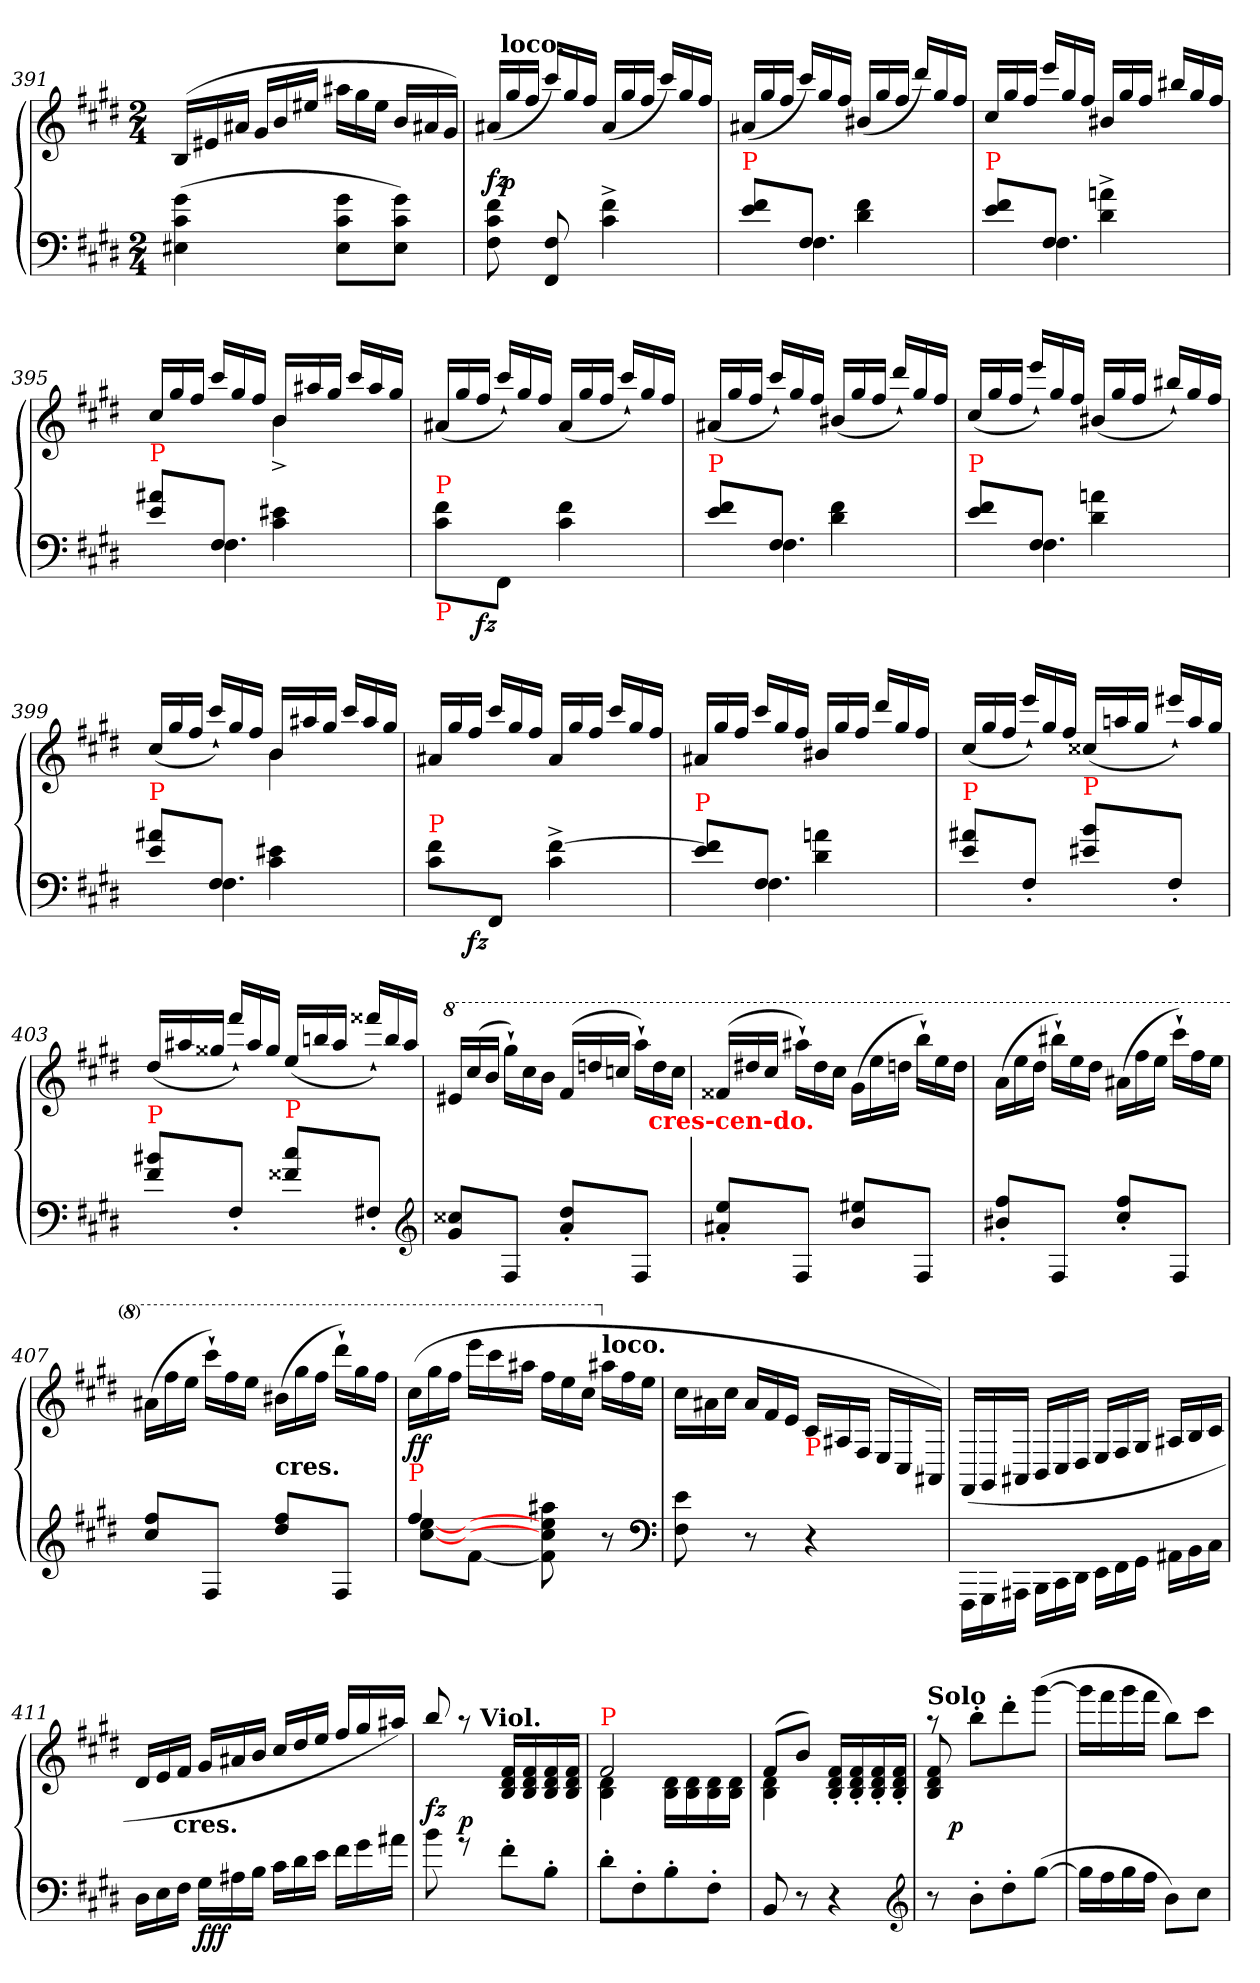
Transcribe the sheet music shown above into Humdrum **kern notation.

**kern	**kern	**dynam
*part1	*part1	*part1
*staff2	*staff1	*staff1/2
*clefF4	*clefG2	*
*k[f#c#g#d#]	*k[f#c#g#d#]	*
*M2/4	*M2/4	*
*	*Xtuplet	*
=391	=391	=391
(<4g# 4c# 4E#X	(<24BLL	.
.	24e#X	.
.	24a#XJJ	.
.	24g#/LL	.
.	24b	.
.	24ee#XJJ	.
8g# 8c# 8E#L	24aa#XLL	.
.	24gg#	.
.	24ee#JJ	.
8g# 8c# 8E#J)	24bLL	.
.	24a#X	.
.	24g#JJ)	.
=392	=392	=392
8f#\ 8c#\ 8F#\	(<24a#X/LL	fz
!	!LO:TX:a:B:t=loco.	!
.	24gg#/	p
.	24ff#/JJ	.
8F# 8FF#	24ccc#/LL)	.
.	24gg#	.
.	24ff#JJ	.
4f#^<\ 4c#^<\	(<24a#/LL	.
.	24gg#/	.
.	24ff#/JJ	.
.	24ccc#/LL)	.
.	24gg#/	.
.	24ff#/JJ	.
=393	=393	=393
*^	*	*
!LO:TX:a:color=red:t=P	!	!	!
8f#\ 8e\L	8ryy	(<24a#X/LL	.
.	.	24gg#	.
.	.	24ff#JJ	.
8F#/J	4.F#\	24ccc#/LL)	.
.	.	24gg#	.
.	.	24ff#JJ	.
4f#\ 4d#\	.	(<24b#X/LL	.
.	.	24gg#/	.
.	.	24ff#/JJ	.
.	.	24ddd#/LL)	.
.	.	24gg#/	.
.	.	24ff#/JJ	.
=394	=394	=394	=394
!LO:TX:a:color=red:t=P	!	!	!
8f#\ 8e\L	8ryy	24cc#/LL	.
.	.	24gg#	.
.	.	24ff#JJ	.
8F#/J	4.F#\	24eee/LL	.
.	.	24gg#	.
.	.	24ff#JJ	.
4an^<\ 4d#^<\	.	24b#X/LL	.
.	.	24gg#/	.
.	.	24ff#/JJ	.
.	.	24bb#X/LL	.
.	.	24gg#/	.
.	.	24ff#/JJ	.
=395	=395	=395	=395
*	*	*^	*
!LO:TX:a:color=red:t=P	!	!	!	!
8a#X\ 8e\L	8ryy	24cc#/LL	4ryy	.
.	.	24gg#	.	.
.	.	24ff#JJ	.	.
8F#/J	4.F#	24ccc#/LL	.	.
.	.	24gg#	.	.
.	.	24ff#JJ	.	.
4e#X\ 4c#\	.	24bLL	4b^<	.
.	.	24aa#X	.	.
.	.	24gg#JJ	.	.
.	.	24ccc#LL	.	.
.	.	24aa#	.	.
.	.	24gg#JJ	.	.
*v	*v	*	*	*
*	*v	*v	*
=396	=396	=396
!LO:TX:b:color=red:t=P	!	!
!LO:TX:a:color=red:t=P	!	!
8f#\ 8c#\L	(<24a#X/LL	.
.	24gg#	.
.	24ff#JJ	.
!	!	!LO:DY:b=2:rj
8FF#J	24ccc#`>/LL)	fz
.	24gg#	.
.	24ff#JJ	.
4f#\ 4c#\	(<24a#/LL	.
.	24gg#/	.
.	24ff#/JJ	.
.	24ccc#`>/LL)	.
.	24gg#/	.
.	24ff#/JJ	.
=397	=397	=397
*^	*	*
!LO:TX:a:color=red:t=P	!	!	!
8f#\ 8e\L	8ryy	(<24a#X/LL	.
.	.	24gg#	.
.	.	24ff#JJ	.
8F#/J	4.F#\	24ccc#`>/LL)	.
.	.	24gg#	.
.	.	24ff#JJ	.
4f#\ 4d#\	.	(<24b#X/LL	.
.	.	24gg#/	.
.	.	24ff#/JJ	.
.	.	24ddd#`>/LL)	.
.	.	24gg#/	.
.	.	24ff#/JJ	.
=398	=398	=398	=398
!LO:TX:a:color=red:t=P	!	!	!
8f#\ 8e\L	8ryy	(<24cc#/LL	.
.	.	24gg#	.
.	.	24ff#JJ	.
8F#/J	4.F#\	24eee`>/LL)	.
.	.	24gg#	.
.	.	24ff#JJ	.
4an\ 4d#\	.	(<24b#X/LL	.
.	.	24gg#/	.
.	.	24ff#/JJ	.
.	.	24bb#X`>/LL)	.
.	.	24gg#/	.
.	.	24ff#/JJ	.
=399	=399	=399	=399
*	*	*^	*
!LO:TX:a:color=red:t=P	!	!	!	!
8a#X\ 8e\L	8ryy	(<24cc#/LL	4ryy	.
.	.	24gg#	.	.
.	.	24ff#JJ	.	.
8F#/J	4.F#\	24ccc#`>/LL)	.	.
.	.	24gg#	.	.
.	.	24ff#JJ	.	.
4e#X\ 4c#\	.	24bLL	4b	.
.	.	24aa#X	.	.
.	.	24gg#JJ	.	.
.	.	24ccc#LL	.	.
.	.	24aa#	.	.
.	.	24gg#JJ	.	.
*v	*v	*	*	*
*	*v	*v	*
=400	=400	=400
!LO:TX:a:color=red:t=P	!	!
8f#\ 8c#\L	24a#X/LL	.
.	24gg#	.
.	24ff#JJ	.
!	!	!LO:DY:b=2:rj
8FF#/J	24ccc#/LL	fz
.	24gg#	.
.	24ff#JJ	.
[4f#^<\ 4c#^<\	24a#/LL	.
.	24gg#/	.
.	24ff#/JJ	.
.	24ccc#/LL	.
.	24gg#/	.
.	24ff#/JJ	.
=401	=401	=401
*^	*	*
!LO:TX:a:color=red:t=P	!	!	!
8f#]\ 8e\L	8ryy	24a#X/LL	.
.	.	24gg#	.
.	.	24ff#JJ	.
8F#/J	4.F#\	24ccc#/LL	.
.	.	24gg#	.
.	.	24ff#JJ	.
4an\ 4d#\	.	24b#X/LL	.
.	.	24gg#/	.
.	.	24ff#/JJ	.
.	.	24ddd#/LL	.
.	.	24gg#/	.
.	.	24ff#/JJ	.
*v	*v	*	*
=402	=402	=402
!LO:TX:a:color=red:t=P	!	!
8a#X\ 8e\L	(<24cc#/LL	.
.	24gg#	.
.	24ff#JJ	.
8F#'/J	24eee`>/LL)	.
.	24gg#	.
.	24ff#JJ	.
!LO:TX:a:color=red:t=P	!	!
8b\ 8e#X\L	(<24cc##X/LL	.
.	24aan	.
.	24gg#JJ	.
8F#'/J	24eee#X`/LL)	.
.	24aa	.
.	24gg#JJ	.
=403	=403	=403
!LO:TX:a:color=red:t=P	!	!
8b#X\ 8f#\L	(<24dd#/LL	.
.	24aa#X	.
.	24gg##XJJ	.
8F#'/J	24fff#`>/LL)	.
.	24aa#	.
.	24gg##JJ	.
!LO:TX:a:color=red:t=P	!	!
8cc#\ 8f##X\L	(<24ee/LL	.
.	24bbn	.
.	24aa#JJ	.
8F#X'/J	24fff##X`>/LL)	.
.	24bb	.
.	24aa#JJ	.
*clefG2	*	*
=404	=404	=404
*	*8va	*
8cc##X 8g#L	24ee#X/LL	.
.	(<24ccc#	.
.	24bbJJ	.
8F#J	24ggg#`LL)	.
.	24ccc#	.
.	24bbJJ	.
8dd#'< 8a'<L	(<24ff#/LL	.
.	24dddn	.
.	24cccnJJ	.
8F#J	24aaa`LL)	.
!	!LO:TX:b:B:color=red:t=cres-cen-do.	!
.	24ddd	.
.	24cccJJ	.
=405	=405	=405
8ee' 8a#X'L	(>24ff##XLL	.
.	24ddd#X	.
.	24ccc#JJ	.
8F#J	24aaa#X`LL)	.
.	24ddd#	.
.	24ccc#JJ	.
8ee#X 8bL	(>24gg#LL	.
.	24eee	.
.	24dddnJJ	.
8F#J	24bbb`LL)	.
.	24eee	.
.	24dddJJ	.
=406	=406	=406
8ff#' 8b#X'L	(>24aaLL	.
.	24eee	.
.	24ddd#JJ	.
8F#J	24bbb#X`LL)	.
.	24eee	.
.	24ddd#JJ	.
8ff#'< 8cc#'<L	(>24aa#XLL	.
.	24fff#	.
.	24eeeJJ	.
8F#J	24cccc#`LL)	.
.	24fff#	.
.	24eeeJJ	.
=407	=407	=407
8ff# 8cc#L	(>24aa#XLL	.
.	24fff#	.
.	24eeeJJ	.
8F#J	24cccc#`LL)	.
.	24fff#	.
.	24eeeJJ	.
!	!LO:TX:c:B:t=cres.	!
8ff# 8dd#L	(>24bb#XLL	.
.	24ggg#	.
.	24fff#JJ	.
8F#J	24dddd#`LL)	.
.	24ggg#	.
.	24fff#JJ	.
=408	=408	=408
*^	*	*
!LO:TX:a:color=red:t=P	!	!	!
4ff#	[8ee [8cc#L	(>24ccc#LL	ff
.	.	24ggg#	.
.	.	24fff#JJ	.
.	[8f#J	24eeeeLL	.
.	.	24cccc#	.
.	.	24aaa#XJJ	.
4ryy	8aa#X 8ee] 8cc#] 8f#]	24fff#LL	.
.	.	24eee	.
.	.	24ccc#JJ	.
*	*	*X8va	*
!	!	!LO:TX:a:B:t=loco.	!
.	8r	24aa#XLL	.
.	.	24ff#	.
.	.	24eeJJ	.
*v	*v	*	*
*clefF4	*	*
=409	=409	=409
8e 8F#	24cc#LL	.
.	24a#X	.
.	24cc#JJ	.
8r	24a#LL	.
.	24f#	.
.	24eJJ	.
!	!LO:TX:b:color=red:t=P	!
4r	24c#\LL	.
.	24A#X/	.
.	24F#/JJ	.
.	24E/LL	.
.	24C#/	.
.	24AA#X/JJ)	.
=410	=410	=410
*Xtuplet	*	*
24FFF#\LL	(>24FF#/LL	.
24GGG#\	24GG#/	.
24AAA#XJJ	24AA#XJJ	.
24BBB\LL	24BB/LL	.
24CC#\	24C#/	.
24DD#\JJ	24D#/JJ	.
24EE\LL	24E/LL	.
24FF#\	24F#/	.
24GG#\JJ	24G#/JJ	.
24AA#XLL	24A#XLL	.
24BB\	24B/	.
24C#\JJ	24c#/JJ	.
=411	=411	=411
24D#LL	24d#LL	.
24E	24e	.
!	!LO:TX:c:B:t=cres.	!
24F#JJ	24f#JJ	.
!	!	!LO:DY:b=2
24G#LL	24g#LL	fff
24A#X	24a#X	.
24BJJ	24bJJ	.
24c#\LL	24cc#/LL	.
24d#\	24dd#/	.
24e\JJ	24ee/JJ	.
24f#\LL	24ff#/LL	.
24g#\	24gg#/	.
24a#XJJ	24aa#XJJ)	.
=412	=412	=412
*	*^	*
8b\	8bb/	8.ryy	fz
8rg	8raa	.	p
!	!	!LO:TX:a:B:t=Viol.	!
.	.	4ryy	.
8f#'!\L	16f#! 16d#! 16B!LL	.	.
.	16f#! 16d#! 16B!	.	.
8B'!J	16f#! 16d#! 16B!	.	.
.	16f#! 16d#! 16B!JJ	16ryy	.
=413	=413	=413	=413
!	!LO:TX:a:color=red:t=P	!	!
8d#'!\L	2f#!	4d#! 4B!	.
8F#'!	.	.	.
8B'!	.	16d#!\ 16B!\LL	.
.	.	16d#! 16B!	.
8F#'!J	.	16d#! 16B!	.
.	.	16d#! 16B!JJ	.
=414	=414	=414	=414
8BB!	(<8f#!L	4d#! 4B!	.
8r	8b!J)	.	.
4r	16f#!'< 16d#!'< 16B!'<LL	4ryy	.
.	16f#!'< 16d#!'< 16B!'<	.	.
.	16f#!'< 16d#!'< 16B!'<	.	.
.	16f#!'< 16d#!'< 16B!'<JJ	.	.
*	*v	*v	*
*clefG2	*	*
=415	=415	=415
*	*^	*
*	*	*^	*
!	!LO:TX:a:B:t=Solo	!	!	!
8r	8raa	8f#!/ 8d#!/ 8B!/	16ryy	.
.	.	.	4..ryy	p
8b'L	8bb'\L	4.ryy	.	.
8dd#'	8ddd#'	.	.	.
(>[8gg#J	(>[8ggg#J	.	.	.
*	*v	*v	*v	*
=416	=416	=416
16gg#LL]	16ggg#LL]	.
16ff#	16fff#	.
16gg#	16ggg#	.
16ff#JJ	16fff#JJ	.
8bL)	8bbL)	.
8cc#J	8ccc#J	.
=	=	=
*-	*-	*-
